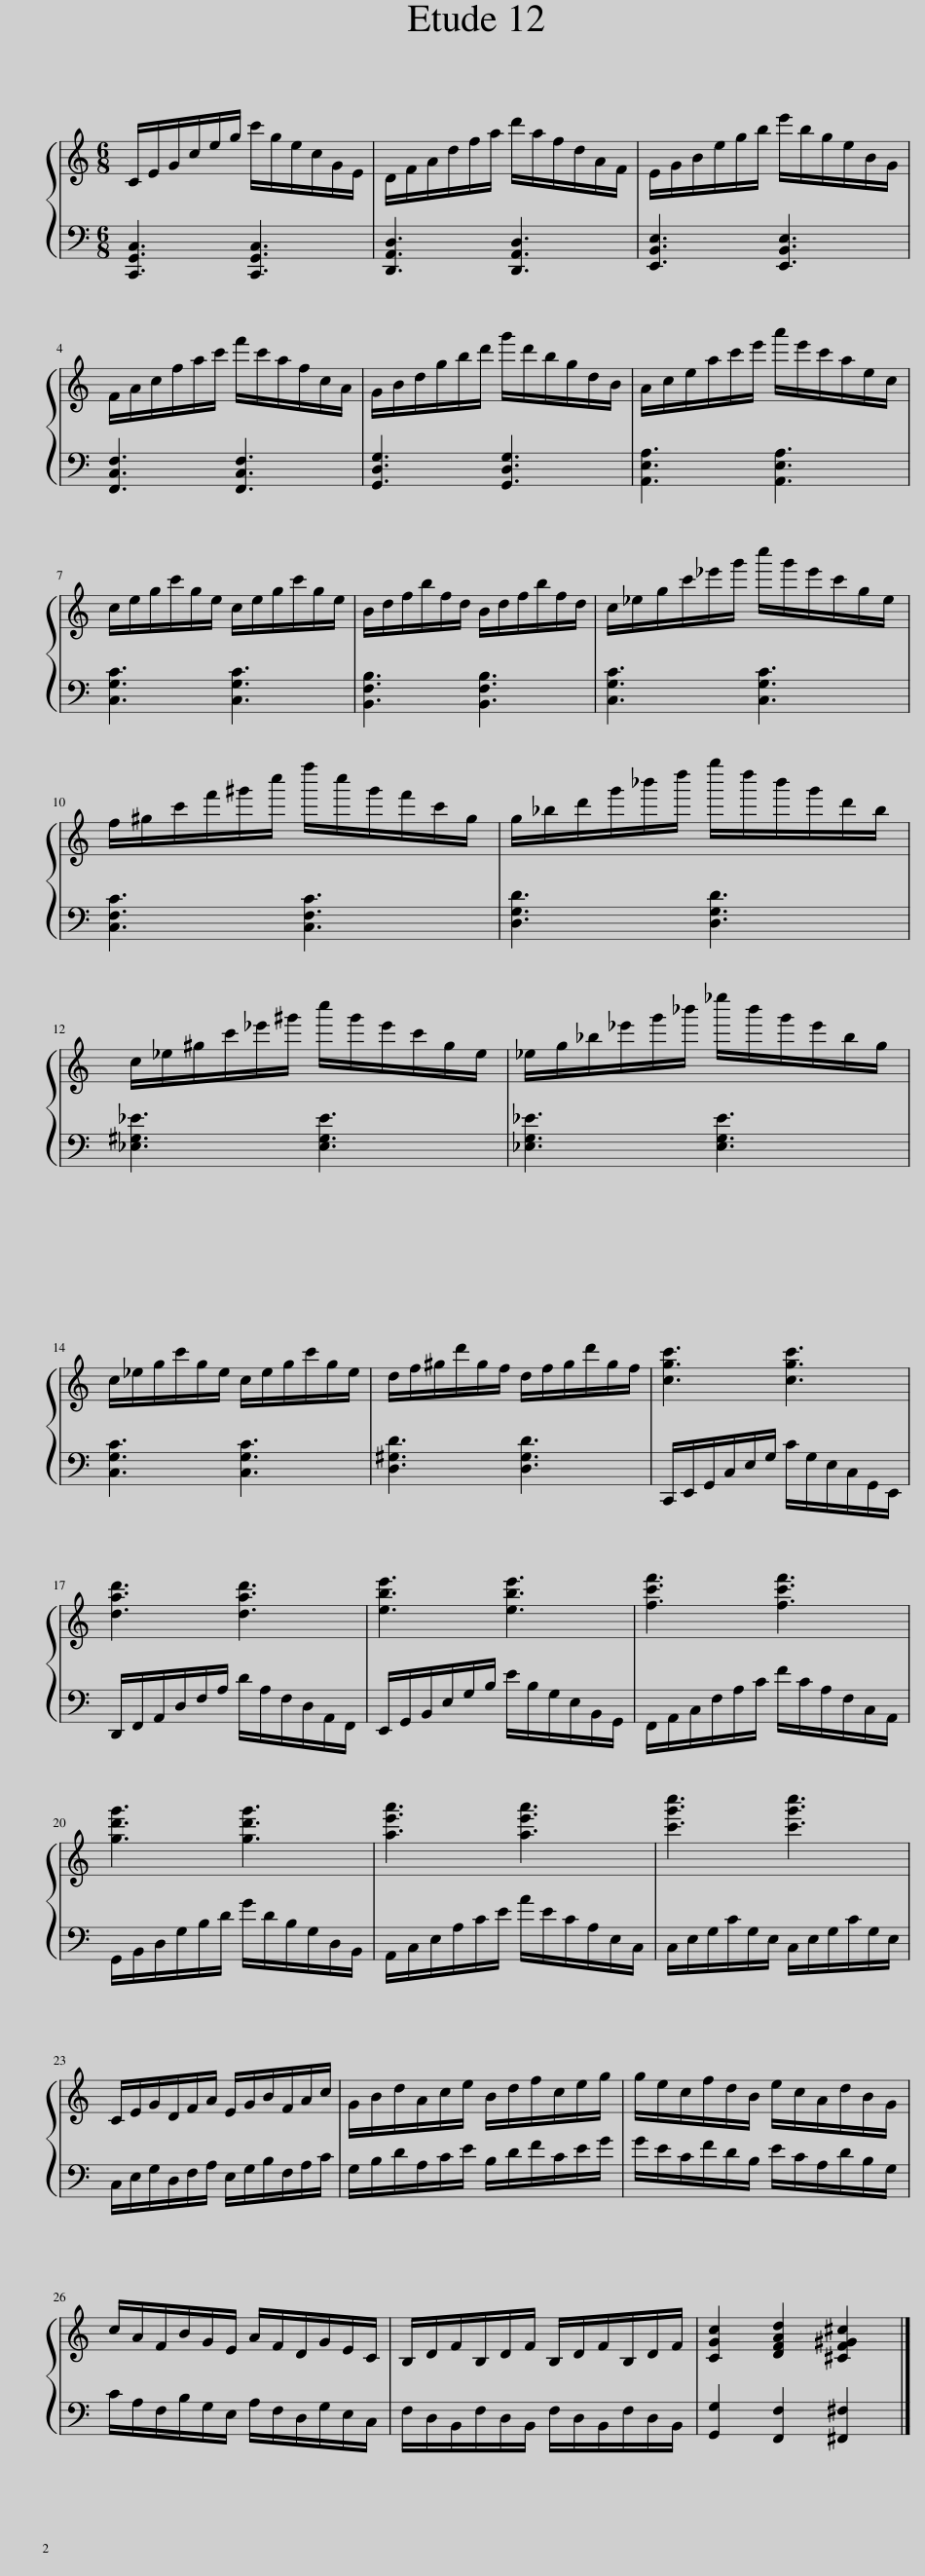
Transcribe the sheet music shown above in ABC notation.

X:1
%%score { 1 | 2 }
L:1/8
M:6/8
I:linebreak $
K:C
V:1 treble
V:2 bass
V:1
 C/E/G/c/e/g/ c'/g/e/c/G/E/ | D/F/A/d/f/a/ d'/a/f/d/A/F/ | E/G/B/e/g/b/ e'/b/g/e/B/G/ |$ F/A/c/f/a/c'/ f'/c'/a/f/c/A/ | G/B/d/g/b/d'/ g'/d'/b/g/d/B/ | %5
 A/c/e/a/c'/e'/ a'/e'/c'/a/e/c/ |$ c/e/g/c'/g/e/ c/e/g/c'/g/e/ | B/d/f/b/f/d/ B/d/f/b/f/d/ | c/_e/g/c'/_e'/g'/ c''/g'/e'/c'/g/e/ |$ f/^g/c'/f'/^g'/c''/ f''/c''/g'/f'/c'/g/ | %10
 g/_b/d'/g'/_b'/d''/ g''/d''/b'/g'/d'/b/ |$ c/_e/^g/c'/_e'/^g'/ c''/g'/e'/c'/g/e/ | _e/g/_b/_e'/g'/_b'/ _e''/b'/g'/e'/b/g/ |$ c/_e/g/c'/g/e/ c/e/g/c'/g/e/ | d/f/^g/d'/g/f/ d/f/g/d'/g/f/ | %15
 [cgc']3 [cgc']3 |$ [dad']3 [dad']3 | [ebe']3 [ebe']3 | [fc'f']3 [fc'f']3 |$ [gd'g']3 [gd'g']3 | %20
 [ae'a']3 [ae'a']3 | [c'g'c'']3 [c'g'c'']3 |$ C/E/G/D/F/A/ E/G/B/F/A/c/ | G/B/d/A/c/e/ B/d/f/c/e/g/ | g/e/c/f/d/B/ e/c/A/d/B/G/ |$ %25
 c/A/F/B/G/E/ A/F/D/G/E/C/ | B,/D/F/B,/D/F/ B,/D/F/B,/D/F/ | [CGc]2 [DFAd]2 [^CF^G^c]2 |] %28
V:2
 [C,,G,,C,]3 [C,,G,,C,]3 | [D,,A,,D,]3 [D,,A,,D,]3 | [E,,B,,E,]3 [E,,B,,E,]3 |$ [F,,C,F,]3 [F,,C,F,]3 | [G,,D,G,]3 [G,,D,G,]3 | %5
 [A,,E,A,]3 [A,,E,A,]3 |$ [C,G,C]3 [C,G,C]3 | [B,,F,B,]3 [B,,F,B,]3 | [C,G,C]3 [C,G,C]3 |$ [C,F,C]3 [C,F,C]3 | %10
 [D,G,D]3 [D,G,D]3 |$ [_E,^G,_E]3 [E,G,E]3 | [_E,G,_E]3 [E,G,E]3 |$ [C,G,C]3 [C,G,C]3 | [D,^G,D]3 [D,G,D]3 | %15
 C,,/E,,/G,,/C,/E,/G,/ C/G,/E,/C,/G,,/E,,/ |$ D,,/F,,/A,,/D,/F,/A,/ D/A,/F,/D,/A,,/F,,/ | E,,/G,,/B,,/E,/G,/B,/ E/B,/G,/E,/B,,/G,,/ | F,,/A,,/C,/F,/A,/C/ F/C/A,/F,/C,/A,,/ |$ G,,/B,,/D,/G,/B,/D/ G/D/B,/G,/D,/B,,/ | %20
 A,,/C,/E,/A,/C/E/ A/E/C/A,/E,/C,/ | C,/E,/G,/C/G,/E,/ C,/E,/G,/C/G,/E,/ |$ C,/E,/G,/D,/F,/A,/ E,/G,/B,/F,/A,/C/ | G,/B,/D/A,/C/E/ B,/D/F/C/E/G/ | G/E/C/F/D/B,/ E/C/A,/D/B,/G,/ |$ %25
 C/A,/F,/B,/G,/E,/ A,/F,/D,/G,/E,/C,/ | F,/D,/B,,/F,/D,/B,,/ F,/D,/B,,/F,/D,/B,,/ | [G,,G,]2 [F,,F,]2 [^F,,^F,]2 |] %28
